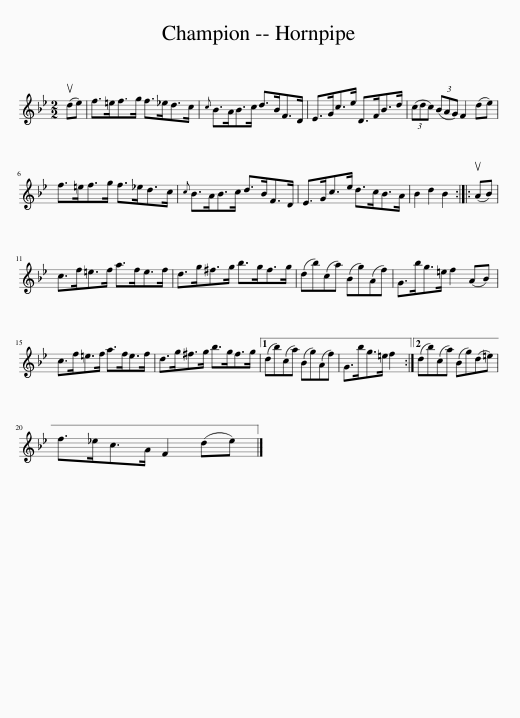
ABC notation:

X:1
L:1/8
M:2/2
I:linebreak $
K:Bb
V:1 treble
V:1
 (ude) | f>=ef>g f>_ed>c |{c} B>AB>c d>BF>D | E>Gc>e D>FB>d | (3(cdc) (3(BAG) F2 (de) |$ %5
 f>=ef>g f>_ed>c |{c} B>AB>c d>BF>D | E>Gc>e d>cB>A | B2 d2 B2 :: (uAB) |$ %10
 c>f=e>f a>fe>f | d>g^f>g b>gf>g | (db)(ca) (Bg)(Af) | G>bg>=e f2 (AB) |$ c>f=e>f a>fe>f | %15
 d>g^f>g b>gf>g |1 (db)(ca) (Bg)(Af) | G>bg>=e f2 :|2 (db)(ca) (Bg)(d=e) |$ f>_ec>A F2 (de) |] %20
